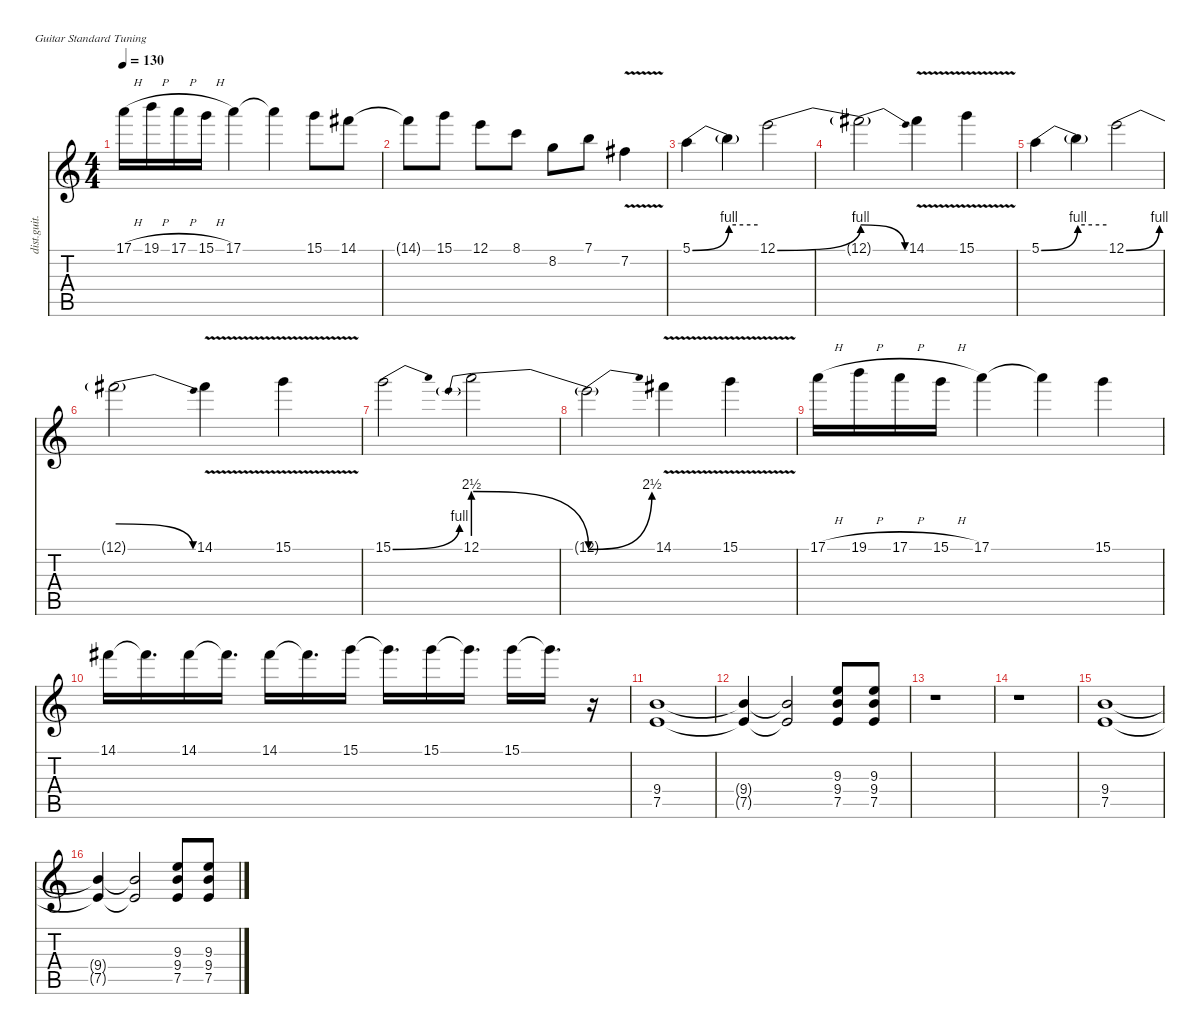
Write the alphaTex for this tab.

\defaultSystemsLayout 4
\hideDynamics
\bracketExtendMode nobrackets
\otherSystemsTrackNameOrientation horizontal
\track ("Guitar 1" "dist.guit.") {instrument distortionguitar}
\staff {score tabs}
\tuning (E4 B3 G3 D3 A2 E2)
\ts (4 4)
\tempo 130
\clef g2
\ks c
17.1{h}.16{dy f beam Down} 19.1{h}.16{beam Down} 17.1{h}.16{beam Down} 15.1{h}.16{beam Down} 17.1.4{beam Down} 17.1{t}.4{beam Down} 15.1.8{beam Down} 14.1{acc #}.8{beam Down} |
14.1{t acc #}.8{beam Down} 15.1.8{beam Down} 12.1.8{beam Down} 8.1.8{beam Down} 8.2.8{beam Down} 7.1.8{beam Down} 7.2{v acc #}.4{beam Down} |
5.1{be (bend 0 0 60 4)}.4{beam Down} 5.1{be (hold 0 4 60 4) t}.4{beam Down} 12.1{be (bend 0 0 60 4)}.2{beam Down} |
12.1{be (release 0 4 60 0) t}.2{beam Down} 14.1{v acc #}.4{beam Down} 15.1{v}.4{beam Down} |
5.1{be (bend 0 0 60 4)}.4{beam Down} 5.1{be (hold 0 4 60 4) t}.4{beam Down} 12.1{be (bend 0 0 60 4)}.2{beam Down} |
12.1{be (release 0 4 60 0) t}.2{beam Down} 14.1{v acc #}.4{beam Down} 15.1{v}.4{beam Down} |
15.1{be (bend 0 0 30 4)}.2{beam Down} 12.1{be (prebendrelease 0 10 60 0)}.2{beam Down} |
12.1{be (bend 0 0 60 10) t}.2{beam Down} 14.1{v acc #}.4{beam Down} 15.1{v}.4{beam Down} |
17.1{h}.16{beam Down} 19.1{h}.16{beam Down} 17.1{h}.16{beam Down} 15.1{h}.16{beam Down} 17.1.4{beam Down} 17.1{t}.4{beam Down} 15.1.4{beam Down} |
14.1{acc #}.16{beam Down} 14.1{t acc #}.16{d beam Down} 14.1{acc #}.16{beam Down} 14.1{t acc #}.16{d beam Down} 14.1{acc #}.16{beam Down} 14.1{t acc #}.16{d beam Down} 15.1.16{beam Down} 15.1{t}.16{d beam Down} 15.1.16{beam Down} 15.1{t}.16{d beam Down} 15.1.16{beam Down} 15.1{t}.16{d beam Down} r.16{beam Down} |
(9.4 7.5).1{beam Up} |
(9.4{t} 7.5{t}).4{beam Up} (9.4{t} 7.5{t}).2{beam Up} (9.3 9.4 7.5).8{beam Up} (9.3 9.4 7.5).8{beam Up} |
r.1{beam Down} |
r.1{beam Down} |
(9.4 7.5).1{beam Up} |
(9.4{t} 7.5{t}).4{beam Up} (9.4{t} 7.5{t}).2{beam Up} (9.3 9.4 7.5).8{beam Up} (9.3 9.4 7.5).8{beam Up}
